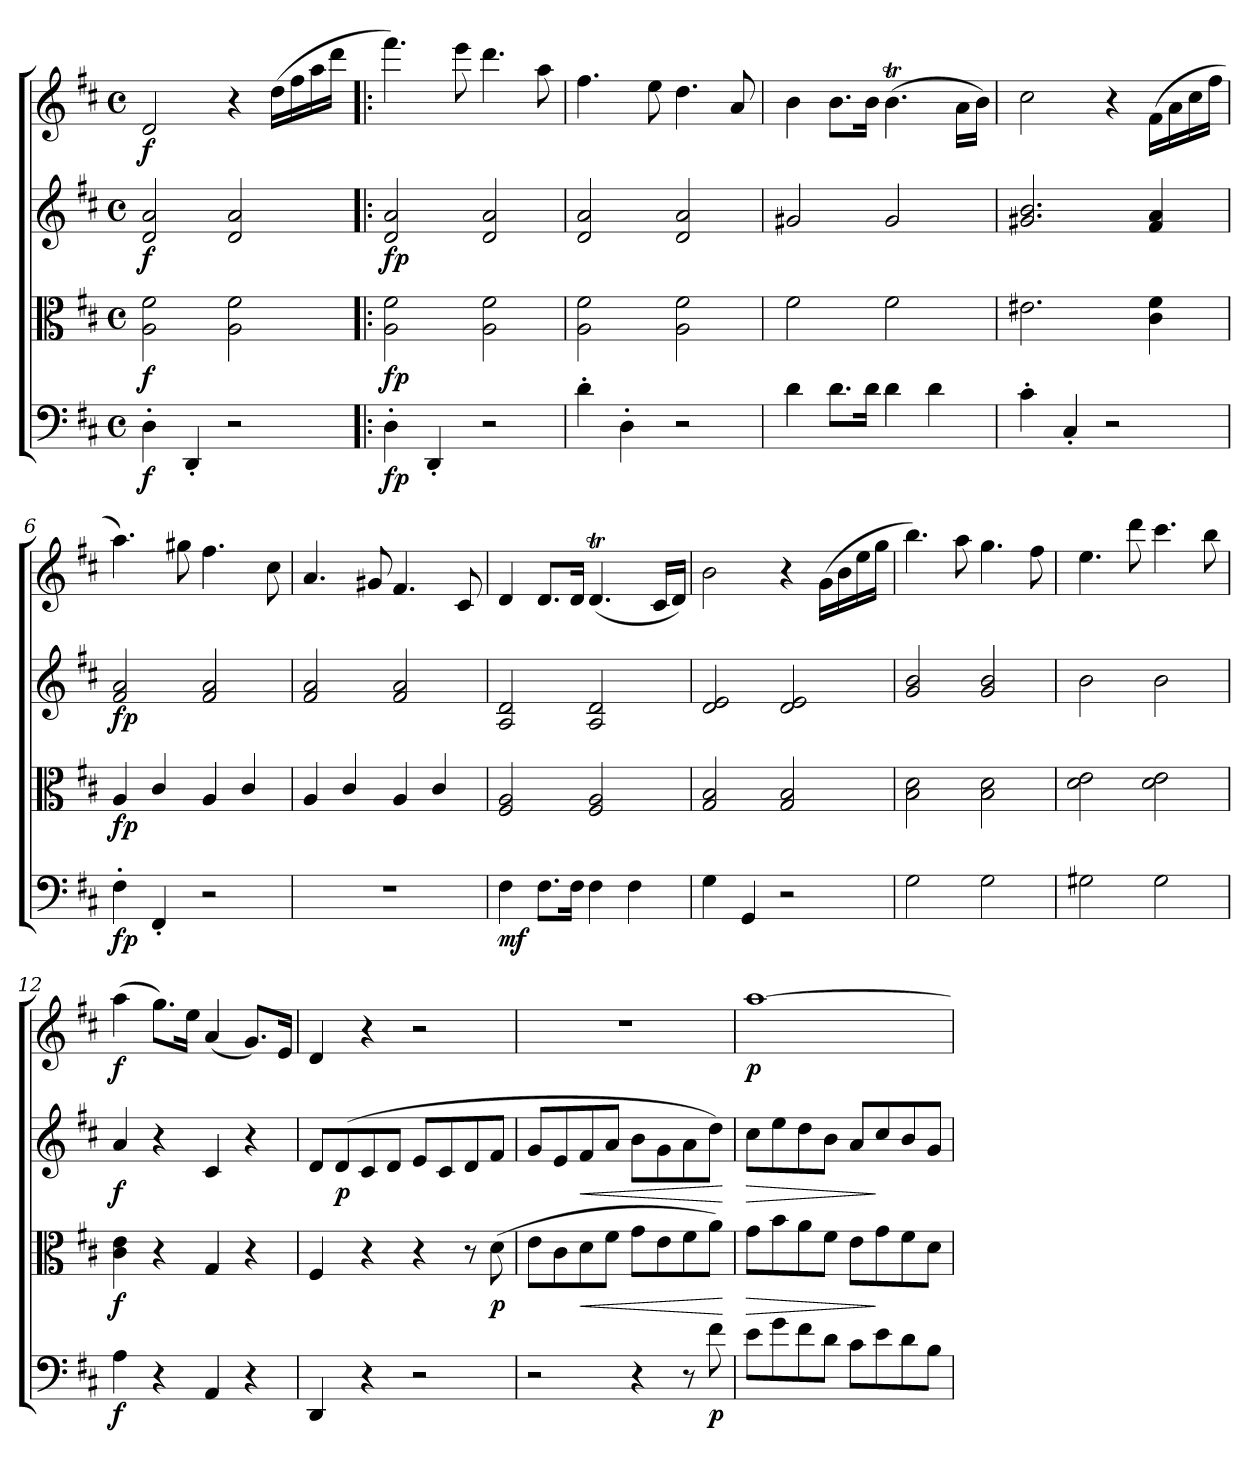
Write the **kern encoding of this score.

**kern	**dynam	**kern	**dynam	**kern	**dynam	**kern	**dynam
*part4	*part4	*part3	*part3	*part2	*part2	*part1	*part1
*staff4	*staff4	*staff3	*staff3	*staff2	*staff2	*staff1	*staff1
*clefF4	*	*clefC3	*	*clefG2	*	*clefG2	*
*k[f#c#]	*	*k[f#c#]	*	*k[f#c#]	*	*k[f#c#]	*
*M4/4	*	*M4/4	*	*M4/4	*	*M4/4	*
*met(c)	*	*met(c)	*	*met(c)	*	*met(c)	*
=1	=1	=1	=1	=1	=1	=1	=1
!	!LO:DY:b	!	!LO:DY:b	!	!LO:DY:b	!	!LO:DY:b
4D'\	f	2A\ 2f#\	f	2d/ 2a/	f	2d/	f
4DD'/	.	.	.	.	.	.	.
2r	.	2A\ 2f#\	.	2d/ 2a/	.	4r	.
.	.	.	.	.	.	(>16dd\LL	.
.	.	.	.	.	.	16ff#\	.
.	.	.	.	.	.	16aa\	.
.	.	.	.	.	.	16ddd\JJ	.
=2!|:	=2!|:	=2!|:	=2!|:	=2!|:	=2!|:	=2!|:	=2!|:
!	!LO:DY:b	!	!LO:DY:b	!	!LO:DY:b	!	!
4D'\	fp	2A\ 2f#\	fp	2d/ 2a/	fp	4.fff#\)	.
4DD'/	.	.	.	.	.	.	.
.	.	.	.	.	.	8eee\	.
2r	.	2A\ 2f#\	.	2d/ 2a/	.	4.ddd\	.
.	.	.	.	.	.	8aa\	.
=3	=3	=3	=3	=3	=3	=3	=3
4d'\	.	2A\ 2f#\	.	2d/ 2a/	.	4.ff#\	.
4D'\	.	.	.	.	.	.	.
.	.	.	.	.	.	8ee\	.
2r	.	2A\ 2f#\	.	2d/ 2a/	.	4.dd\	.
.	.	.	.	.	.	8a/	.
=4	=4	=4	=4	=4	=4	=4	=4
4d\	.	2f#\	.	2g#X/	.	4b\	.
8.d\L	.	.	.	.	.	8.b\L	.
16d\Jk	.	.	.	.	.	16b\Jk	.
4d\	.	2f#\	.	2g#/	.	(>4.bT\	.
4d\	.	.	.	.	.	.	.
.	.	.	.	.	.	16a\LL	.
.	.	.	.	.	.	16b\JJ)	.
=5	=5	=5	=5	=5	=5	=5	=5
4c#'\	.	2.e#X\	.	2.g#X/ 2.b/	.	2cc#\	.
4C#'/	.	.	.	.	.	.	.
2r	.	.	.	.	.	4r	.
.	.	4c#\ 4f#\	.	4f#/ 4a/	.	(>16f#\LL	.
.	.	.	.	.	.	16a\	.
.	.	.	.	.	.	16cc#\	.
.	.	.	.	.	.	16ff#\JJ	.
=6	=6	=6	=6	=6	=6	=6	=6
!	!LO:DY:b	!	!LO:DY:b	!	!LO:DY:b	!	!
4F#'\	fp	4A/	fp	2f#/ 2a/	fp	4.aa\)	.
4FF#'/	.	4c#/	.	.	.	.	.
.	.	.	.	.	.	8gg#X\	.
2r	.	4A/	.	2f#/ 2a/	.	4.ff#\	.
.	.	4c#/	.	.	.	.	.
.	.	.	.	.	.	8cc#\	.
!!LO:LB:g=z
=7	=7	=7	=7	=7	=7	=7	=7
1r	.	4A/	.	2f#/ 2a/	.	4.a/	.
.	.	4c#/	.	.	.	.	.
.	.	.	.	.	.	8g#X/	.
.	.	4A/	.	2f#/ 2a/	.	4.f#/	.
.	.	4c#/	.	.	.	.	.
.	.	.	.	.	.	8c#/	.
=8	=8	=8	=8	=8	=8	=8	=8
!	!LO:DY:b	!	!	!	!	!	!
4F#\	mf	2F#/ 2A/	.	2A/ 2d/	.	4d/	.
8.F#\L	.	.	.	.	.	8.d/L	.
16F#\Jk	.	.	.	.	.	16d/Jk	.
4F#\	.	2F#/ 2A/	.	2A/ 2d/	.	(<4.dT/	.
4F#\	.	.	.	.	.	.	.
.	.	.	.	.	.	16c#/LL	.
.	.	.	.	.	.	16d/JJ)	.
=9	=9	=9	=9	=9	=9	=9	=9
4G\	.	2G/ 2B/	.	2d/ 2e/	.	2b\	.
4GG/	.	.	.	.	.	.	.
2r	.	2G/ 2B/	.	2d/ 2e/	.	4r	.
.	.	.	.	.	.	(>16g\LL	.
.	.	.	.	.	.	16b\	.
.	.	.	.	.	.	16ee\	.
.	.	.	.	.	.	16gg\JJ	.
=10	=10	=10	=10	=10	=10	=10	=10
2G\	.	2B\ 2d\	.	2g/ 2b/	.	4.bb\)	.
.	.	.	.	.	.	8aa\	.
2G\	.	2B\ 2d\	.	2g/ 2b/	.	4.gg\	.
.	.	.	.	.	.	8ff#\	.
=11	=11	=11	=11	=11	=11	=11	=11
2G#X\	.	2d\ 2e\	.	2b\	.	4.ee\	.
.	.	.	.	.	.	8ddd\	.
2G#\	.	2d\ 2e\	.	2b\	.	4.ccc#\	.
.	.	.	.	.	.	8bb\	.
=12	=12	=12	=12	=12	=12	=12	=12
!	!LO:DY:b	!	!LO:DY:b	!	!LO:DY:b	!	!LO:DY:b
4A\	f	4c#\ 4e\	f	4a/	f	(>4aa\	f
4r	.	4r	.	4r	.	8.gg\L)	.
.	.	.	.	.	.	16ee\Jk	.
4AA/	.	4G/	.	4c#/	.	(<4a/	.
4r	.	4r	.	4r	.	8.g/L)	.
.	.	.	.	.	.	16e/Jk	.
!!LO:PB:g=z
=13	=13	=13	=13	=13	=13	=13	=13
4DD/	.	4F#/	.	8d/L	.	4d/	.
!	!	!	!	!	!LO:DY:b	!	!
.	.	.	.	(>8d/	p	.	.
4r	.	4r	.	8c#/	.	4r	.
.	.	.	.	8d/J	.	.	.
2r	.	4r	.	8e/L	.	2r	.
.	.	.	.	8c#/	.	.	.
.	.	8r	.	8d/	.	.	.
!	!	!	!LO:DY:b	!	!	!	!
.	.	(>8d\	p	8f#/J	.	.	.
=14	=14	=14	=14	=14	=14	=14	=14
2r	.	8e\L	.	8g/L	.	1r	.
.	.	8c#\	.	8e/	.	.	.
!	!	!	!LO:HP:b	!	!LO:HP:b	!	!
.	.	8d\	<	8f#/	<	.	.
.	.	8f#\J	.	8a/J	.	.	.
4r	.	8g\L	.	8b\L	.	.	.
.	.	8e\	.	8g\	.	.	.
8r	.	8f#\	.	8a\	.	.	.
!	!LO:DY:b	!	!	!	!	!	!
8f#\	p	8a\J)	.	8dd\J)	.	.	.
.	.	.	[	.	[	.	.
=15	=15	=15	=15	=15	=15	=15	=15
!	!	!	!LO:HP:b	!	!LO:HP:b	!	!LO:DY:b
8e\L	.	8g\L	>	8cc#\L	>	[1aa	p
8g\	.	8b\	.	8ee\	.	.	.
8f#\	.	8a\	.	8dd\	.	.	.
8d\J	.	8f#\J	.	8b\J	.	.	.
8c#\L	.	8e\L	.	8a/L	.	.	.
8e\	.	8g\	]	8cc#/	]	.	.
8d\	.	8f#\	.	8b/	.	.	.
8B\J	.	8d\J	.	8g/J	.	.	.
=	=	=	=	=	=	=	=
*-	*-	*-	*-	*-	*-	*-	*-
